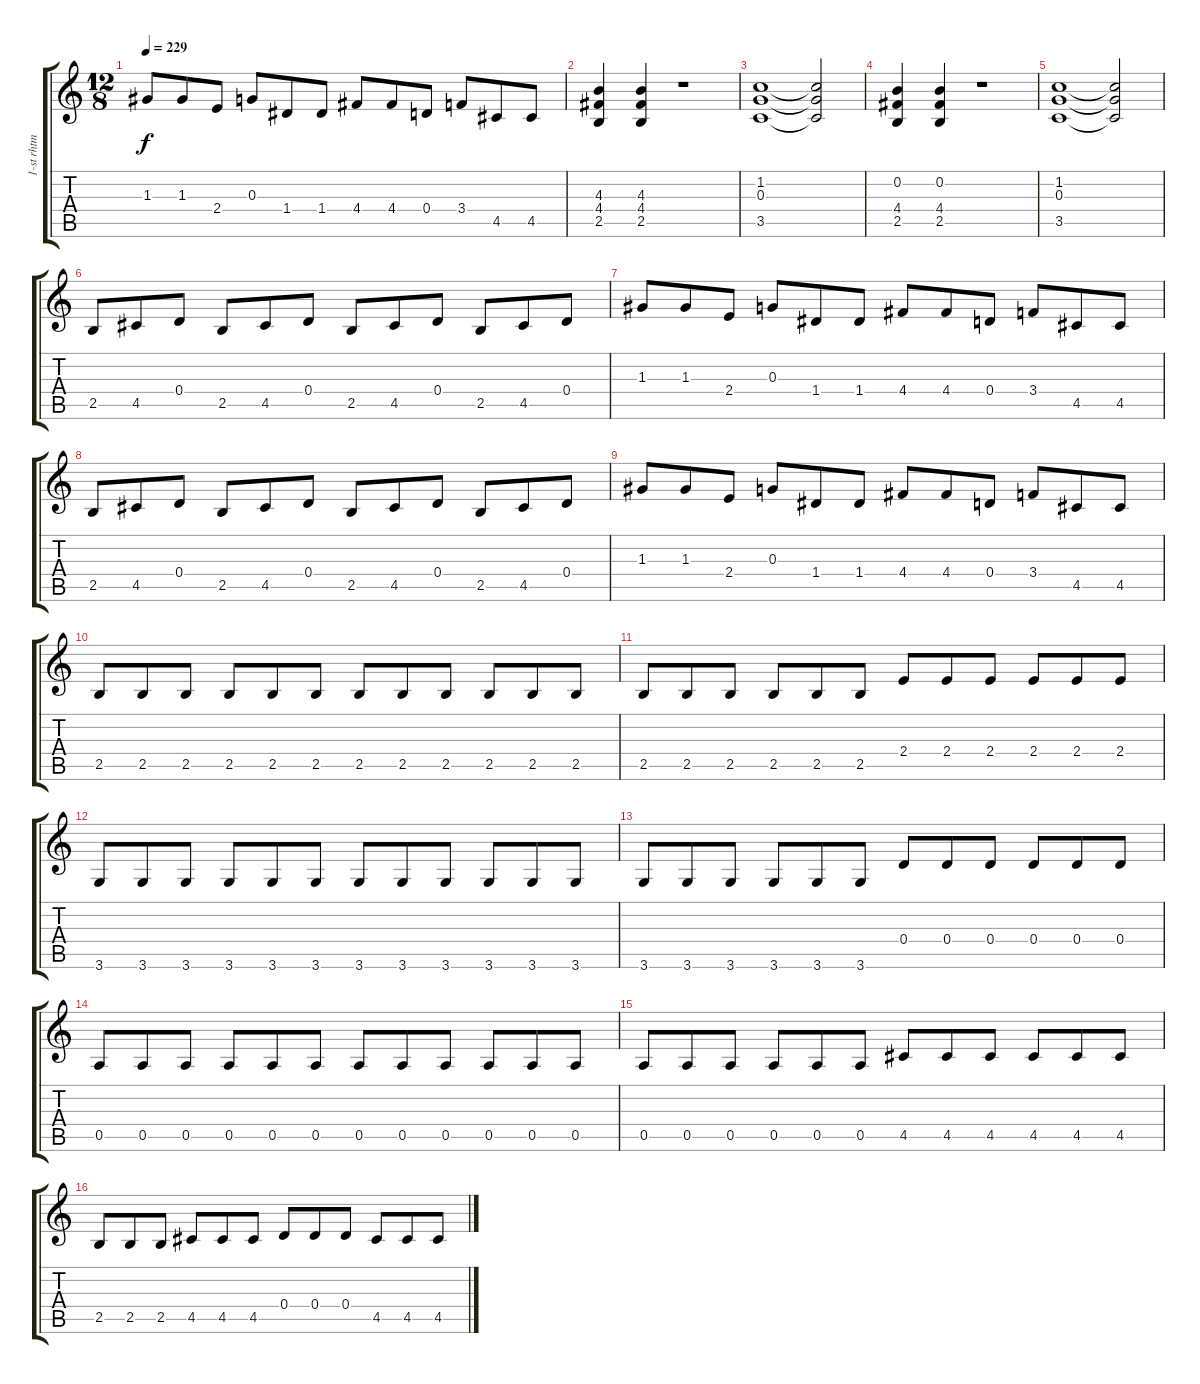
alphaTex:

\track ("1-st rhtm gtr" "1-st rhtm ") {instrument distortionguitar}
\staff {score tabs}
\tuning (E4 B3 G3 D3 A2 E2) {hide}
\ts (12 8)
\tempo 229
\clef g2
\ks c
1.3.8{dy f} 1.3.8 2.4.8 0.3.8 1.4.8 1.4.8 4.4.8 4.4.8 0.4.8 3.4.8 4.5.8 4.5.8 |
(4.3 4.4 2.5).4 (4.3 4.4 2.5).4 r.1 |
(1.2 0.3 3.5).1 (1.2{t} 0.3{t} 3.5{t}).2 |
(0.2 4.4 2.5).4 (0.2 4.4 2.5).4 r.1 |
(1.2 0.3 3.5).1 (1.2{t} 0.3{t} 3.5{t}).2 |
2.5.8 4.5.8 0.4.8 2.5.8 4.5.8 0.4.8 2.5.8 4.5.8 0.4.8 2.5.8 4.5.8 0.4.8 |
1.3.8 1.3.8 2.4.8 0.3.8 1.4.8 1.4.8 4.4.8 4.4.8 0.4.8 3.4.8 4.5.8 4.5.8 |
2.5.8 4.5.8 0.4.8 2.5.8 4.5.8 0.4.8 2.5.8 4.5.8 0.4.8 2.5.8 4.5.8 0.4.8 |
1.3.8 1.3.8 2.4.8 0.3.8 1.4.8 1.4.8 4.4.8 4.4.8 0.4.8 3.4.8 4.5.8 4.5.8 |
2.5.8 2.5.8 2.5.8 2.5.8 2.5.8 2.5.8 2.5.8 2.5.8 2.5.8 2.5.8 2.5.8 2.5.8 |
2.5.8 2.5.8 2.5.8 2.5.8 2.5.8 2.5.8 2.4.8 2.4.8 2.4.8 2.4.8 2.4.8 2.4.8 |
3.6.8 3.6.8 3.6.8 3.6.8 3.6.8 3.6.8 3.6.8 3.6.8 3.6.8 3.6.8 3.6.8 3.6.8 |
3.6.8 3.6.8 3.6.8 3.6.8 3.6.8 3.6.8 0.4.8 0.4.8 0.4.8 0.4.8 0.4.8 0.4.8 |
0.5.8 0.5.8 0.5.8 0.5.8 0.5.8 0.5.8 0.5.8 0.5.8 0.5.8 0.5.8 0.5.8 0.5.8 |
0.5.8 0.5.8 0.5.8 0.5.8 0.5.8 0.5.8 4.5.8 4.5.8 4.5.8 4.5.8 4.5.8 4.5.8 |
2.5.8 2.5.8 2.5.8 4.5.8 4.5.8 4.5.8 0.4.8 0.4.8 0.4.8 4.5.8 4.5.8 4.5.8
